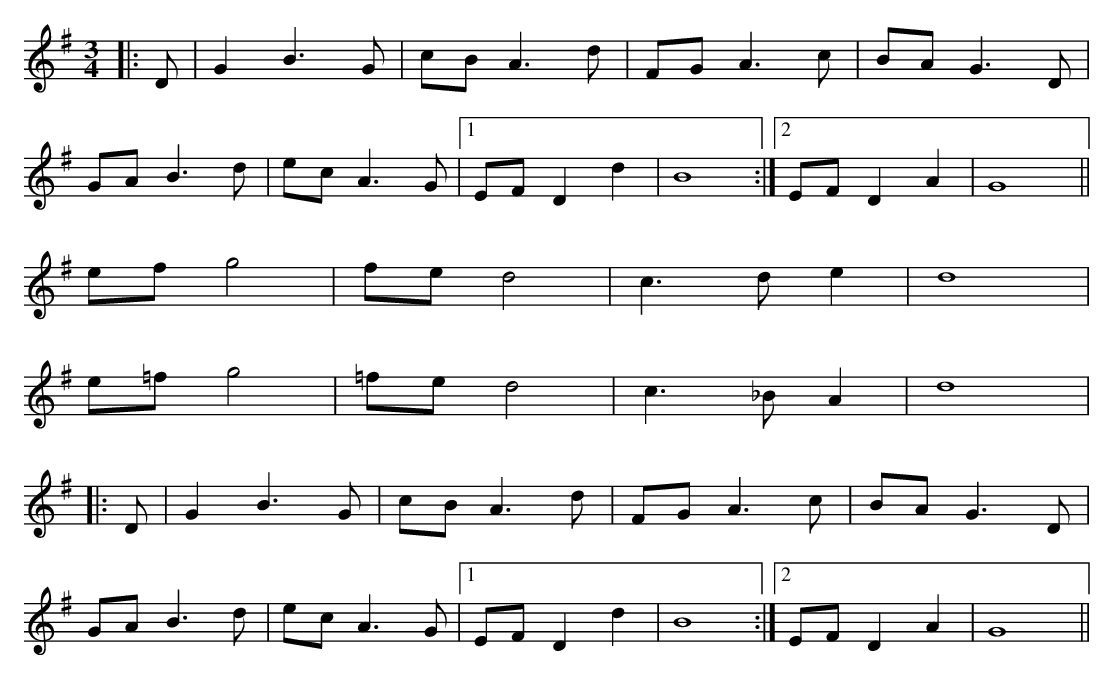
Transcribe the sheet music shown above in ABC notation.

X:1
M:3/4
K:G
|:D | G2 B3 G | cB A3 d | FG A3 c| BA G3 D |
GA B3 d | ecA3 G |1 EF D2 d2 | B8:|2 EF D2 A2 | G8||
ef g4| fe d4|c3d e2 | d8 |
e=f g4|=fe d4 | c3 _B A2 | d8|
|:D | G2 B3 G | cB A3 d | FG A3 c| BA G3 D |
GA B3 d | ecA3 G |1 EF D2 d2 | B8:|2 EF D2 A2 | G8||
